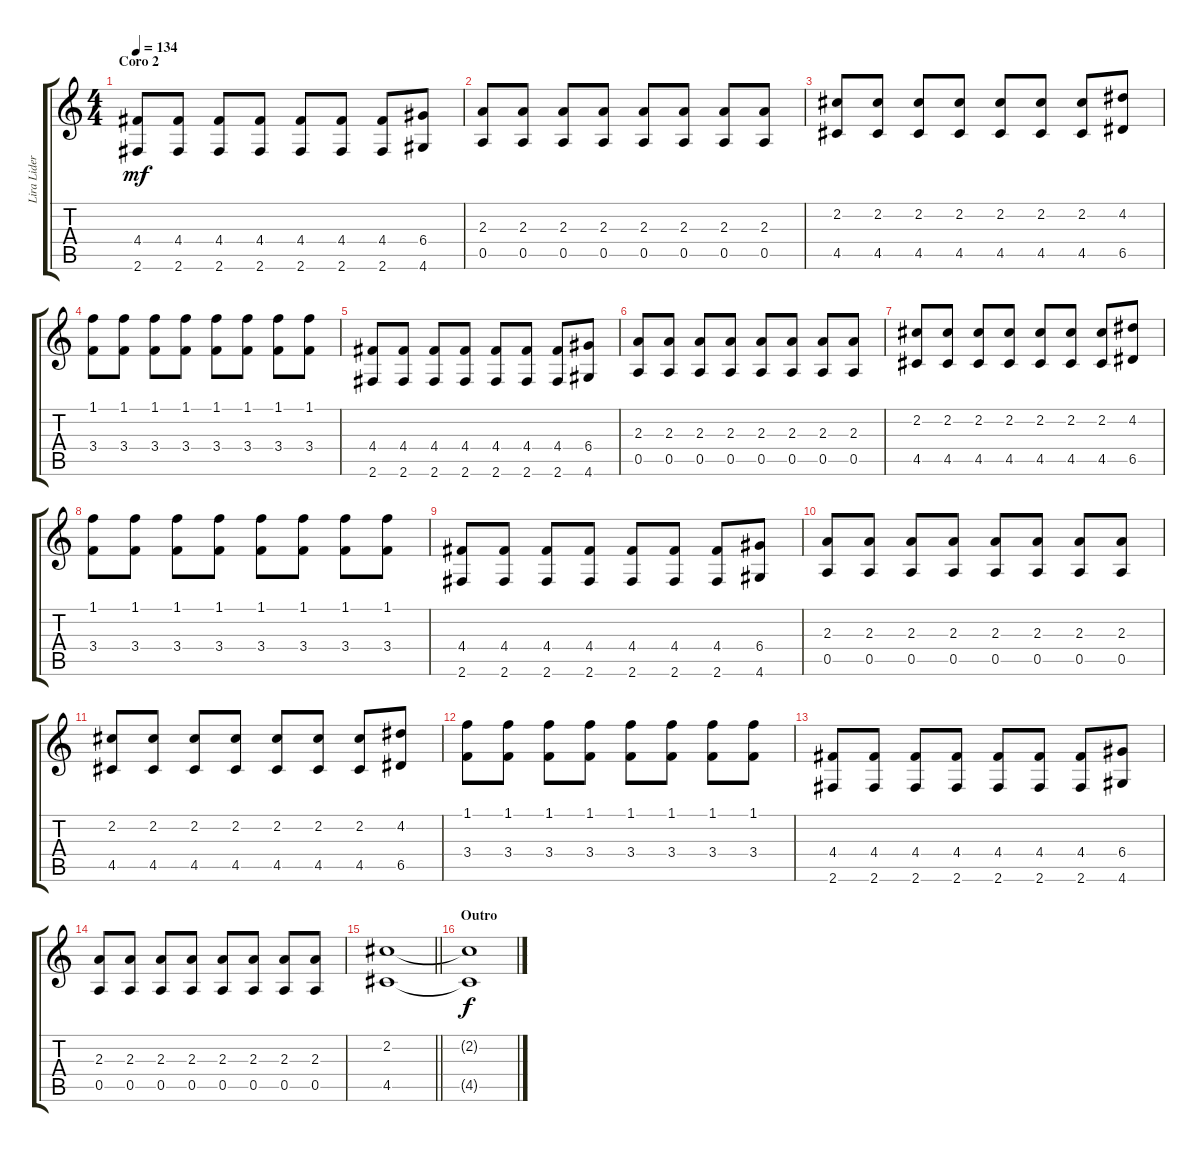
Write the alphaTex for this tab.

\track ("Lira Lider" "Lira Lider") {instrument distortionguitar}
\staff {score tabs}
\tuning (E4 B3 G3 D3 A2 E2) {hide}
\ts (4 4)
\section ("" "Coro 2")
\tempo 134
\clef g2
\ks c
(4.4 2.6).8{dy mf} (4.4 2.6).8 (4.4 2.6).8 (4.4 2.6).8 (4.4 2.6).8 (4.4 2.6).8 (4.4 2.6).8 (6.4 4.6).8 |
(2.3 0.5).8 (2.3 0.5).8 (2.3 0.5).8 (2.3 0.5).8 (2.3 0.5).8 (2.3 0.5).8 (2.3 0.5).8 (2.3 0.5).8 |
(2.2 4.5).8 (2.2 4.5).8 (2.2 4.5).8 (2.2 4.5).8 (2.2 4.5).8 (2.2 4.5).8 (2.2 4.5).8 (4.2 6.5).8 |
(1.1 3.4).8 (1.1 3.4).8 (1.1 3.4).8 (1.1 3.4).8 (1.1 3.4).8 (1.1 3.4).8 (1.1 3.4).8 (1.1 3.4).8 |
(4.4 2.6).8 (4.4 2.6).8 (4.4 2.6).8 (4.4 2.6).8 (4.4 2.6).8 (4.4 2.6).8 (4.4 2.6).8 (6.4 4.6).8 |
(2.3 0.5).8 (2.3 0.5).8 (2.3 0.5).8 (2.3 0.5).8 (2.3 0.5).8 (2.3 0.5).8 (2.3 0.5).8 (2.3 0.5).8 |
(2.2 4.5).8 (2.2 4.5).8 (2.2 4.5).8 (2.2 4.5).8 (2.2 4.5).8 (2.2 4.5).8 (2.2 4.5).8 (4.2 6.5).8 |
(1.1 3.4).8 (1.1 3.4).8 (1.1 3.4).8 (1.1 3.4).8 (1.1 3.4).8 (1.1 3.4).8 (1.1 3.4).8 (1.1 3.4).8 |
(4.4 2.6).8 (4.4 2.6).8 (4.4 2.6).8 (4.4 2.6).8 (4.4 2.6).8 (4.4 2.6).8 (4.4 2.6).8 (6.4 4.6).8 |
(2.3 0.5).8 (2.3 0.5).8 (2.3 0.5).8 (2.3 0.5).8 (2.3 0.5).8 (2.3 0.5).8 (2.3 0.5).8 (2.3 0.5).8 |
(2.2 4.5).8 (2.2 4.5).8 (2.2 4.5).8 (2.2 4.5).8 (2.2 4.5).8 (2.2 4.5).8 (2.2 4.5).8 (4.2 6.5).8 |
(1.1 3.4).8 (1.1 3.4).8 (1.1 3.4).8 (1.1 3.4).8 (1.1 3.4).8 (1.1 3.4).8 (1.1 3.4).8 (1.1 3.4).8 |
(4.4 2.6).8 (4.4 2.6).8 (4.4 2.6).8 (4.4 2.6).8 (4.4 2.6).8 (4.4 2.6).8 (4.4 2.6).8 (6.4 4.6).8 |
(2.3 0.5).8 (2.3 0.5).8 (2.3 0.5).8 (2.3 0.5).8 (2.3 0.5).8 (2.3 0.5).8 (2.3 0.5).8 (2.3 0.5).8 |
\barLineRight lightlight
(2.2 4.5).1 |
\section ("" "Outro")
(2.2{t} 4.5{t}).1{dy f}
